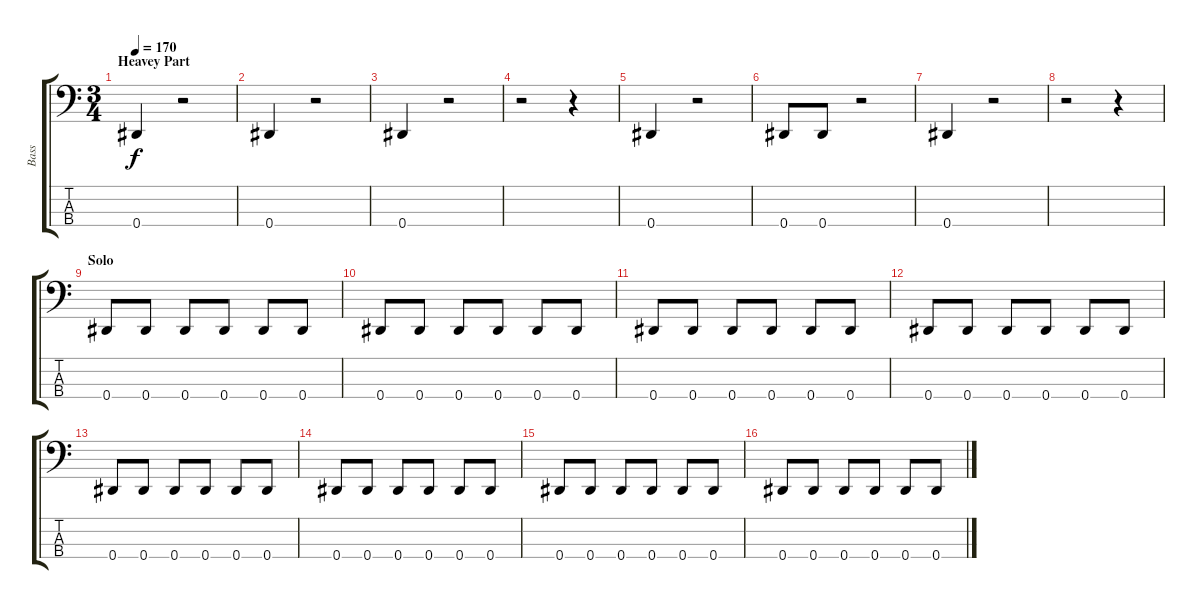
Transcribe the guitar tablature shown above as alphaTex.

\track ("Bass" "Bass") {instrument electricbassfinger}
\staff {score tabs}
\tuning (Gb2 Db2 Ab1 Eb1) {hide}
\ts (3 4)
\section ("" "Heavey Part")
\tempo 170
\clef f4
\ks c
0.4.4{dy f} r.2 |
0.4.4 r.2 |
0.4.4 r.2 |
r.2 r.4 |
0.4.4 r.2 |
0.4.8 0.4.8 r.2 |
0.4.4 r.2 |
r.2 r.4 |
\section ("" "Solo")
0.4.8 0.4.8 0.4.8 0.4.8 0.4.8 0.4.8 |
0.4.8 0.4.8 0.4.8 0.4.8 0.4.8 0.4.8 |
0.4.8 0.4.8 0.4.8 0.4.8 0.4.8 0.4.8 |
0.4.8 0.4.8 0.4.8 0.4.8 0.4.8 0.4.8 |
0.4.8 0.4.8 0.4.8 0.4.8 0.4.8 0.4.8 |
0.4.8 0.4.8 0.4.8 0.4.8 0.4.8 0.4.8 |
0.4.8 0.4.8 0.4.8 0.4.8 0.4.8 0.4.8 |
0.4.8 0.4.8 0.4.8 0.4.8 0.4.8 0.4.8
